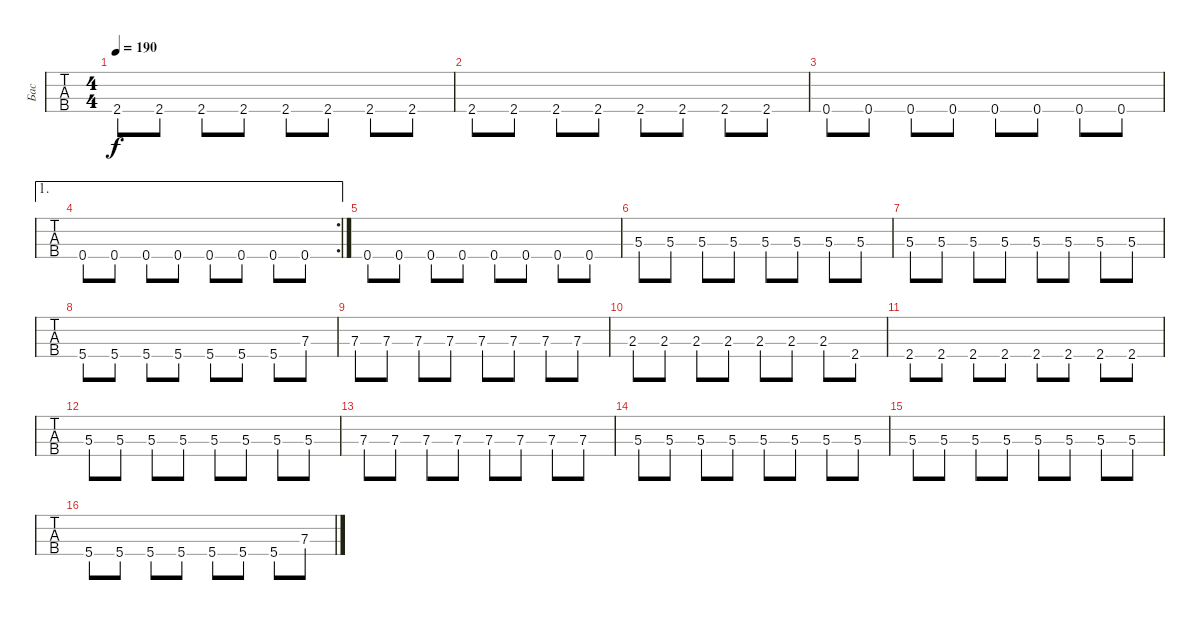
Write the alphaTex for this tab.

\track ("Бас" "Бас") {instrument electricbasspick}
\staff {tabs}
\tuning (G2 D2 A1 E1) {hide}
\ts (4 4)
\tempo 190
\clef f4
\ks c
2.4.8{dy f} 2.4.8 2.4.8 2.4.8 2.4.8 2.4.8 2.4.8 2.4.8 |
2.4.8 2.4.8 2.4.8 2.4.8 2.4.8 2.4.8 2.4.8 2.4.8 |
0.4.8 0.4.8 0.4.8 0.4.8 0.4.8 0.4.8 0.4.8 0.4.8 |
\ae 1
\rc 2
0.4.8 0.4.8 0.4.8 0.4.8 0.4.8 0.4.8 0.4.8 0.4.8 |
0.4.8 0.4.8 0.4.8 0.4.8 0.4.8 0.4.8 0.4.8 0.4.8 |
5.3.8 5.3.8 5.3.8 5.3.8 5.3.8 5.3.8 5.3.8 5.3.8 |
5.3.8 5.3.8 5.3.8 5.3.8 5.3.8 5.3.8 5.3.8 5.3.8 |
5.4.8 5.4.8 5.4.8 5.4.8 5.4.8 5.4.8 5.4.8 7.3.8 |
7.3.8 7.3.8 7.3.8 7.3.8 7.3.8 7.3.8 7.3.8 7.3.8 |
2.3.8 2.3.8 2.3.8 2.3.8 2.3.8 2.3.8 2.3.8 2.4.8 |
2.4.8 2.4.8 2.4.8 2.4.8 2.4.8 2.4.8 2.4.8 2.4.8 |
5.3.8 5.3.8 5.3.8 5.3.8 5.3.8 5.3.8 5.3.8 5.3.8 |
7.3.8 7.3.8 7.3.8 7.3.8 7.3.8 7.3.8 7.3.8 7.3.8 |
5.3.8 5.3.8 5.3.8 5.3.8 5.3.8 5.3.8 5.3.8 5.3.8 |
5.3.8 5.3.8 5.3.8 5.3.8 5.3.8 5.3.8 5.3.8 5.3.8 |
5.4.8 5.4.8 5.4.8 5.4.8 5.4.8 5.4.8 5.4.8 7.3.8
